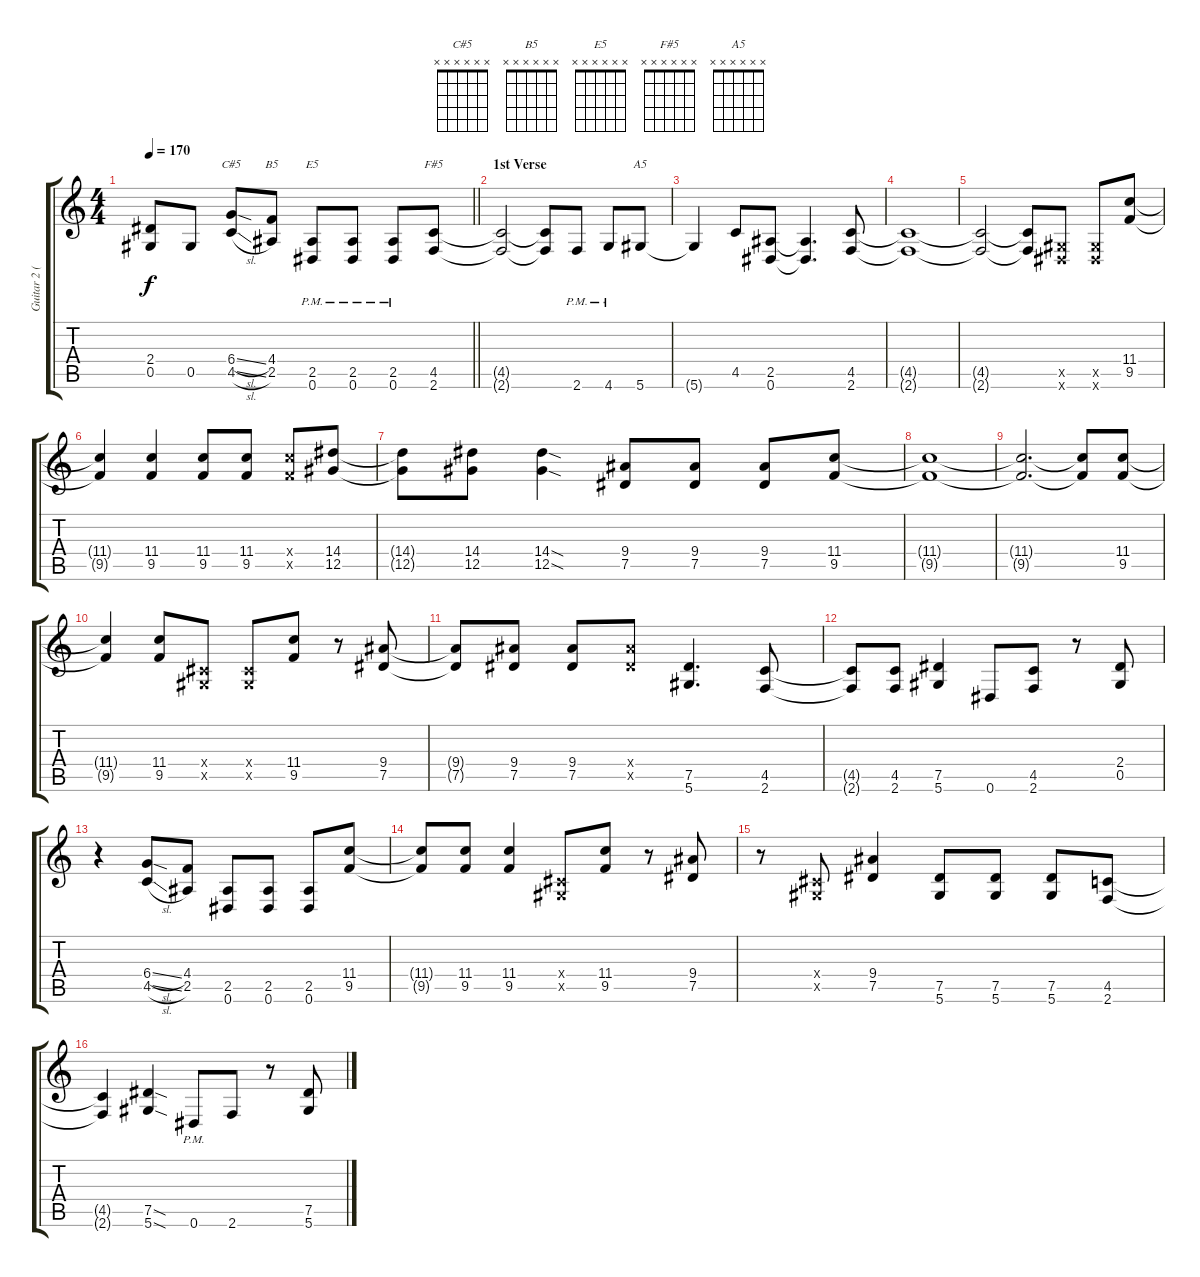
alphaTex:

\track ("Guitar 2 (Izzy) " "Guitar 2 (") {instrument overdrivenguitar}
\staff {score tabs}
\tuning (Eb4 Bb3 Gb3 Db3 Ab2 Eb2) {hide}
\chord ("C#5" x x x x x x)
\chord ("B5" x x x x x x)
\chord ("E5" x x x x x x)
\chord ("F#5" x x x x x x)
\chord ("A5" x x x x x x)
\ts (4 4)
\tempo 170
\clef g2
\barLineRight lightlight
\ks c
(2.4{t} 0.5{t}).8{dy f} 0.5.8 (6.4{sl} 4.5{sl}).8{ch "C#5"} (4.4 2.5).8{ch "B5"} (2.5{pm} 0.6{pm}).8{ch "E5"} (2.5{pm} 0.6{pm}).8 (2.5{pm} 0.6{pm}).8 (4.5 2.6).8{ch "F#5"} |
\section ("" "1st Verse")
(4.5{t} 2.6{t}).2 (4.5{t} 2.6{t}).8 2.6{pm}.8 4.6{pm}.8 5.6.8{ch "A5"} |
5.6{t}.4 4.5.8 (2.5 0.6).8 (2.5{t} 0.6{t}).4{d} (4.5 2.6).8 |
(4.5{t} 2.6{t}).1 |
(4.5{t} 2.6{t}).2 (4.5{t} 2.6{t}).8 (0.5{x} 0.6{x}).8 (0.5{x} 0.6{x}).8 (11.4 9.5).8 |
(11.4{t} 9.5{t}).4 (11.4 9.5).4 (11.4 9.5).8 (11.4 9.5).8 (11.4{x} 9.5{x}).8 (14.4 12.5).8 |
(14.4{t} 12.5{t}).8 (14.4 12.5).8 (14.4{sod} 12.5{sod}).4 (9.4 7.5).8 (9.4 7.5).8 (9.4 7.5).8 (11.4 9.5).8 |
(11.4{t} 9.5{t}).1 |
(11.4{t} 9.5{t}).2{d} (11.4{t} 9.5{t}).8 (11.4 9.5).8 |
(11.4{t} 9.5{t}).4 (11.4 9.5).8 (0.4{x} 0.5{x}).8 (0.4{x} 0.5{x}).8 (11.4 9.5).8 r.8 (9.4 7.5).8 |
(9.4{t} 7.5{t}).8 (9.4 7.5).8 (9.4 7.5).8 (9.4{x} 7.5{x}).8 (7.5 5.6).4{d} (4.5 2.6).8 |
(4.5{t} 2.6{t}).8 (4.5 2.6).8 (7.5 5.6).4 0.6.8 (4.5 2.6).8 r.8 (2.4 0.5).8 |
r.4 (6.4{sl} 4.5{sl}).8 (4.4 2.5).8 (2.5 0.6).8 (2.5 0.6).8 (2.5 0.6).8 (11.4 9.5).8 |
(11.4{t} 9.5{t}).8 (11.4 9.5).8 (11.4 9.5).4 (0.4{x} 0.5{x}).8 (11.4 9.5).8 r.8 (9.4 7.5).8 |
r.8 (0.4{x} 0.5{x}).8 (9.4 7.5).4 (7.5 5.6).8 (7.5 5.6).8 (7.5 5.6).8 (4.5 2.6).8 |
(4.5{t} 2.6{t}).4 (7.5{sod} 5.6{sod}).4 0.6{pm}.8 2.6.8 r.8 (7.5 5.6).8
